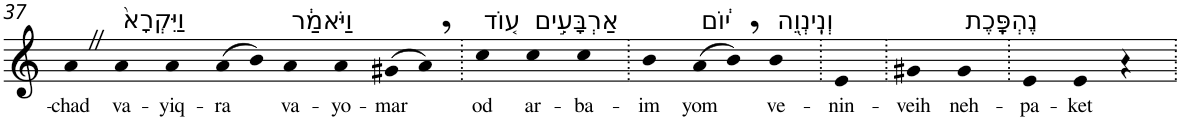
**kern	**text
*part1	*part1
*staff1	*staff1
*I"Piano	*
*I'Pno	*
!!LO:PB:g=z
*clefG2	*
*k[]	*
=37	=37
!	!LO:LY:b
4aZ	-chad
!LO:TX:a:t=וַיִּקְרָא֙	!
!	!LO:LY:b
4a	va-
!	!LO:LY:b
4a	-yiq-
!	!LO:LY:b
(>8a	-ra
8b)	.
!LO:TX:a:t=וַיֹּאמַ֔ר	!
!	!LO:LY:b
4a	va-
!	!LO:LY:b
4a	-yo-
!	!LO:LY:b
(>8g#X	-mar
8a,)	.
=38.	=38.
!LO:TX:a:t=ע֚וֹד	!
!	!LO:LY:b
4cc	od
!LO:TX:a:t=אַרְבָּעִ֣ים	!
!	!LO:LY:b
4cc	ar-
!	!LO:LY:b
4cc	-ba-
=39.	=39.
!	!LO:LY:b
4b	-im
!LO:TX:a:t=י֔וֹם	!
!	!LO:LY:b
(>8a	yom
8b,)	.
!LO:TX:a:t=וְנִֽינְוֵ֖ה	!
!	!LO:LY:b
4b	ve-
=40.	=40.
!	!LO:LY:b
4e	-nin-
=41.	=41.
!	!LO:LY:b
4g#X	-veih
!LO:TX:a:t=נֶהְפָּֽכֶת	!
!	!LO:LY:b
4g#	neh-
=42.	=42.
!	!LO:LY:b
4e	-pa-
!	!LO:LY:b
4e	-ket
4ra	.
=.	=.
*-	*-
